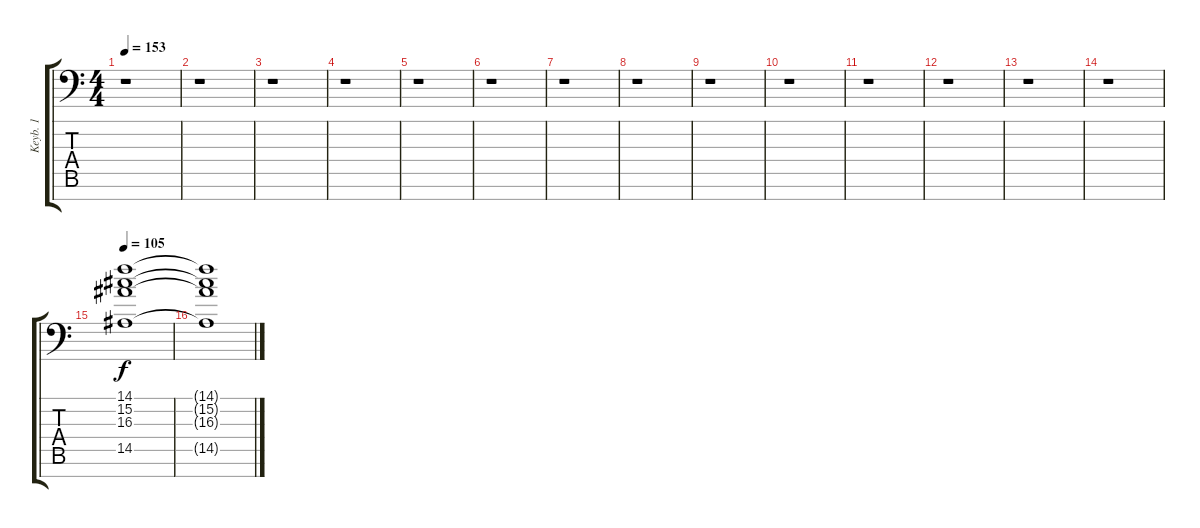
\track ("Keyb. 1" "Keyb. 1") {instrument rockorgan}
\staff {score tabs}
\tuning (Eb4 Bb3 Gb3 Db3 Ab2 Eb2 Bb1) {hide}
\ts (4 4)
\tempo 153
\clef f4
\ks c
r.1{dy f} |
r.1 |
r.1 |
r.1 |
r.1 |
r.1 |
r.1 |
r.1 |
r.1 |
r.1 |
r.1 |
r.1 |
r.1 |
r.1 |
\tempo 105
(14.1 15.2 16.3 14.5).1{instrument rockorgan} |
(14.1{t} 15.2{t} 16.3{t} 14.5{t}).1
